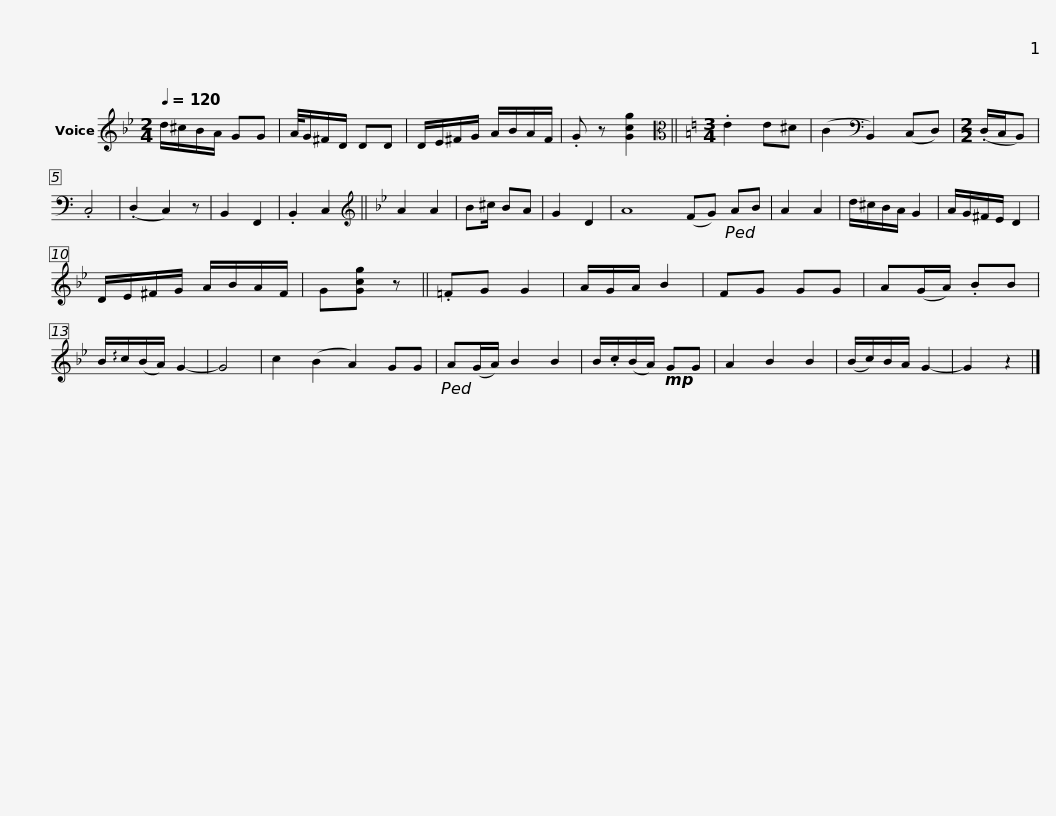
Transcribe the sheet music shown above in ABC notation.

X:1
L:1/8
Q:1/4=120
M:2/4
I:linebreak $
K:Bb
V:1 treble
V:1
 d/^c/B/A/ GG | A/4G/^F/D/ DD | D/E/^F/G/ A/B/A/F/ | .G z [Gcg]2 ||$[K:C][M:3/4][K:alto] .E2 E^D | %5
 (C2[K:bass] B,,2) (C,D,) |[M:2/2] (.D,/C,/B,,) | .C,4 | (.D,2 C,2) z | B,,2 F,,2 | %10
 .B,,2 C,2 ||$[K:Bb][K:treble] A2 A2 | B^c/ BA | G2 D2 | A8 (FG)!ped! AB | %15
 A2 A2 | d/^c/B/A/ G2 |$ A/G/^F/E/ D2 | D/E/^F/G/ A/B/A/F/ | G[Gcg] z || %20
 .=FG G2 | A/G/A/ B2 |$ FG GG | A(G/A/) .BB | B/!arpeggio!c/(B/A/) G2- | %25
 G4 | c2 (B2 A2) GG |$!ped! A(G/A/) B2 B2 | B/.c/(B/A/)!mp! GG | A2 B2 B2 | %30
 (B/c/)B/A/ G2- | G2 z2 |] %32
